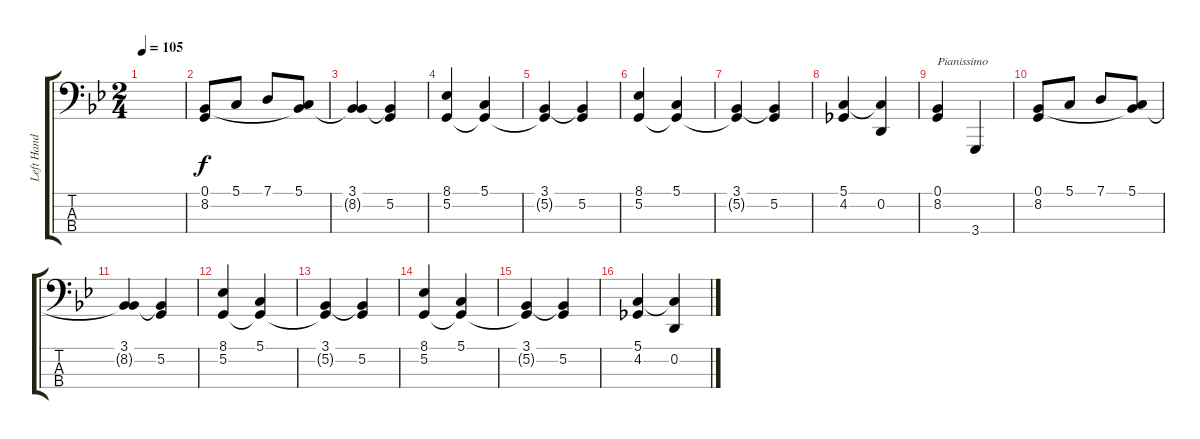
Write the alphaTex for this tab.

\track ("Left Hand" "Left Hand") {instrument acousticgrandpiano}
\staff {score tabs}
\tuning (G2 D2 A1 E1) {hide}
\ts (2 4)
\tempo 105
\clef f4
\ks gminor
|
(0.1 8.2).8 5.1.8 7.1.8 (5.1 8.2{t}).8 |
(3.1 8.2{t}).4 (3.1{t} 5.2).4 |
(8.1 5.2).4 (5.1 5.2{t}).4 |
(3.1 5.2{t}).4 (3.1{t} 5.2).4 |
(8.1 5.2).4 (5.1 5.2{t}).4 |
(3.1 5.2{t}).4 (3.1{t} 5.2).4 |
(5.1 4.2).4 (5.1{t} 0.2).4{volume 11} |
(0.1 8.2).4{txt "Pianissimo"} 3.4.4 |
(0.1 8.2).8{volume 12} 5.1.8 7.1.8 (5.1 8.2{t}).8 |
(3.1 8.2{t}).4 (3.1{t} 5.2).4 |
(8.1 5.2).4 (5.1 5.2{t}).4 |
(3.1 5.2{t}).4 (3.1{t} 5.2).4 |
(8.1 5.2).4 (5.1 5.2{t}).4 |
(3.1 5.2{t}).4 (3.1{t} 5.2).4 |
(5.1 4.2).4 (5.1{t} 0.2).4
